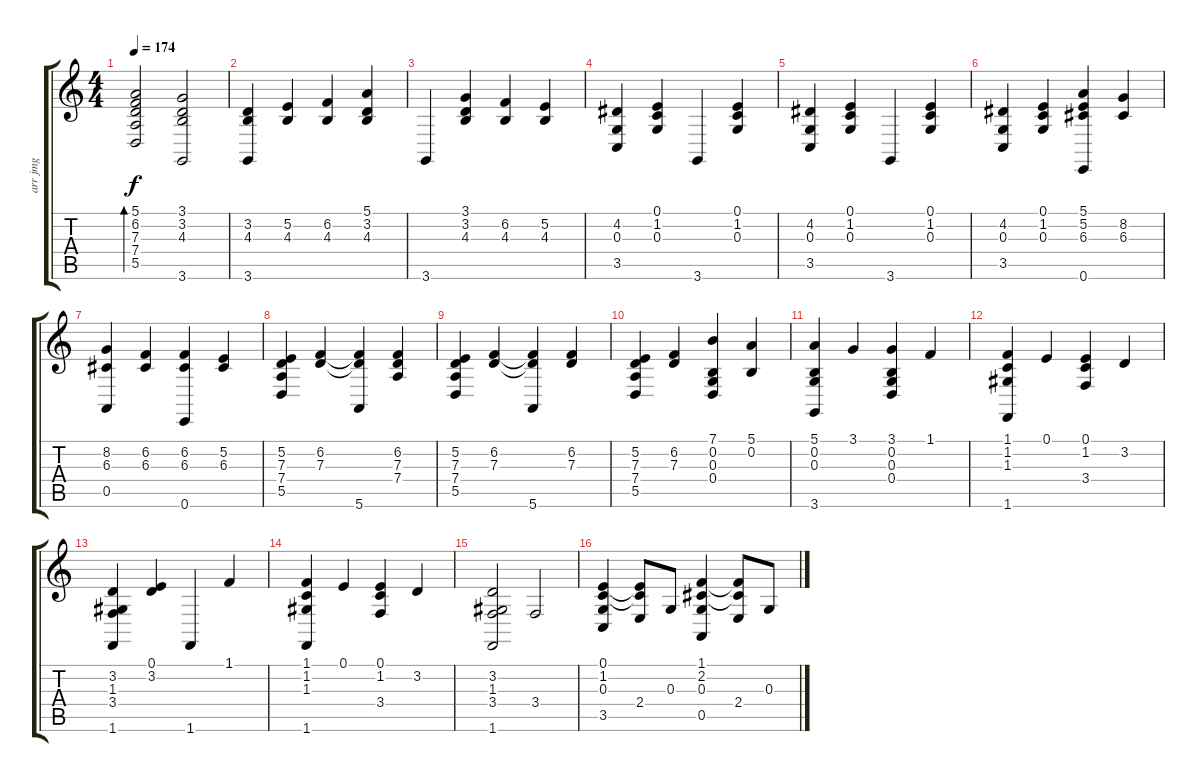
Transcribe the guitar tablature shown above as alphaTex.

\track ("arr jmg" "arr jmg") {instrument honkytonkpiano}
\staff {score tabs}
\tuning (E4 B3 G3 D3 A2 E2) {hide}
\ts (4 4)
\tempo 174
\clef g2
\ks c
(5.1 6.2 7.3 7.4 5.5).2{bd 60 dy f} (3.1 3.2 4.3 3.6).2 |
(3.2 4.3 3.6).4 (5.2 4.3).4 (6.2 4.3).4 (5.1 3.2 4.3).4 |
3.6.4 (3.1 3.2 4.3).4 (6.2 4.3).4 (5.2 4.3).4 |
(4.2 0.3 3.5).4 (0.1 1.2 0.3).4 3.6.4 (0.1 1.2 0.3).4 |
(4.2 0.3 3.5).4 (0.1 1.2 0.3).4 3.6.4 (0.1 1.2 0.3).4 |
(4.2 0.3 3.5).4 (0.1 1.2 0.3).4 (5.1 5.2 6.3 0.6).4 (8.2 6.3).4 |
(8.2 6.3 0.5).4 (6.2 6.3).4 (6.2 6.3 0.6).4 (5.2 6.3).4 |
(5.2 7.3 7.4 5.5).4 (6.2 7.3).4 (6.2{t} 7.3{t} 5.6).4 (6.2 7.3 7.4).4 |
(5.2 7.3 7.4 5.5).4 (6.2 7.3).4 (6.2{t} 7.3{t} 5.6).4 (6.2 7.3).4 |
(5.2 7.3 7.4 5.5).4 (6.2 7.3).4 (7.1 0.2 0.3 0.4).4 (5.1 0.2).4 |
(5.1 0.2 0.3 3.6).4 3.1.4 (3.1 0.2 0.3 0.4).4 1.1.4 |
(1.1 1.2 1.3 1.6).4 0.1.4 (0.1 1.2 3.4).4 3.2.4 |
(3.2 1.3 3.4 1.6).4 (0.1 3.2).4 1.6.4 1.1.4 |
(1.1 1.2 1.3 1.6).4 0.1.4 (0.1 1.2 3.4).4 3.2.4 |
(3.2 1.3 3.4 1.6).2 3.4.2 |
(0.1 1.2 0.3 3.5).4 (0.1{t} 1.2{t} 2.4).8 0.3.8 (1.1 2.2 0.3 0.5).4 (1.1{t} 2.2{t} 2.4).8 0.3.8
